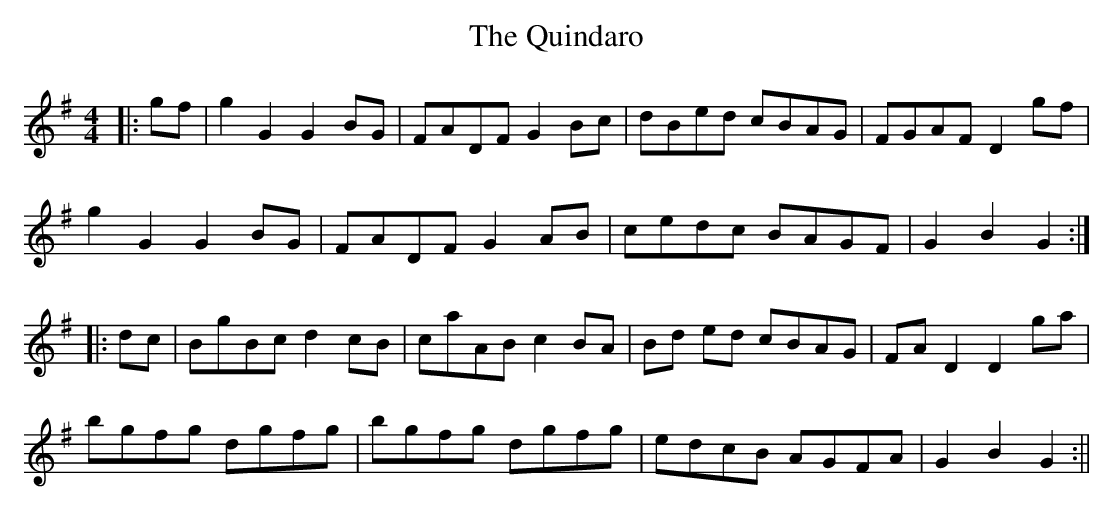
X:1
T: The Quindaro
M: 4/4
L: 1/8
K: Gmaj
|:gf|g2G2 G2BG|FADF G2Bc|dBed cBAG|FGAF D2gf|
g2G2 G2BG|FADF G2AB|cedc BAGF|G2B2G2:|
|:dc|BgBc d2cB|caAB c2BA|Bd ed cBAG|FAD2 D2ga|
bgfg dgfg|bgfg dgfg|edcB AGFA|G2B2G2:||
